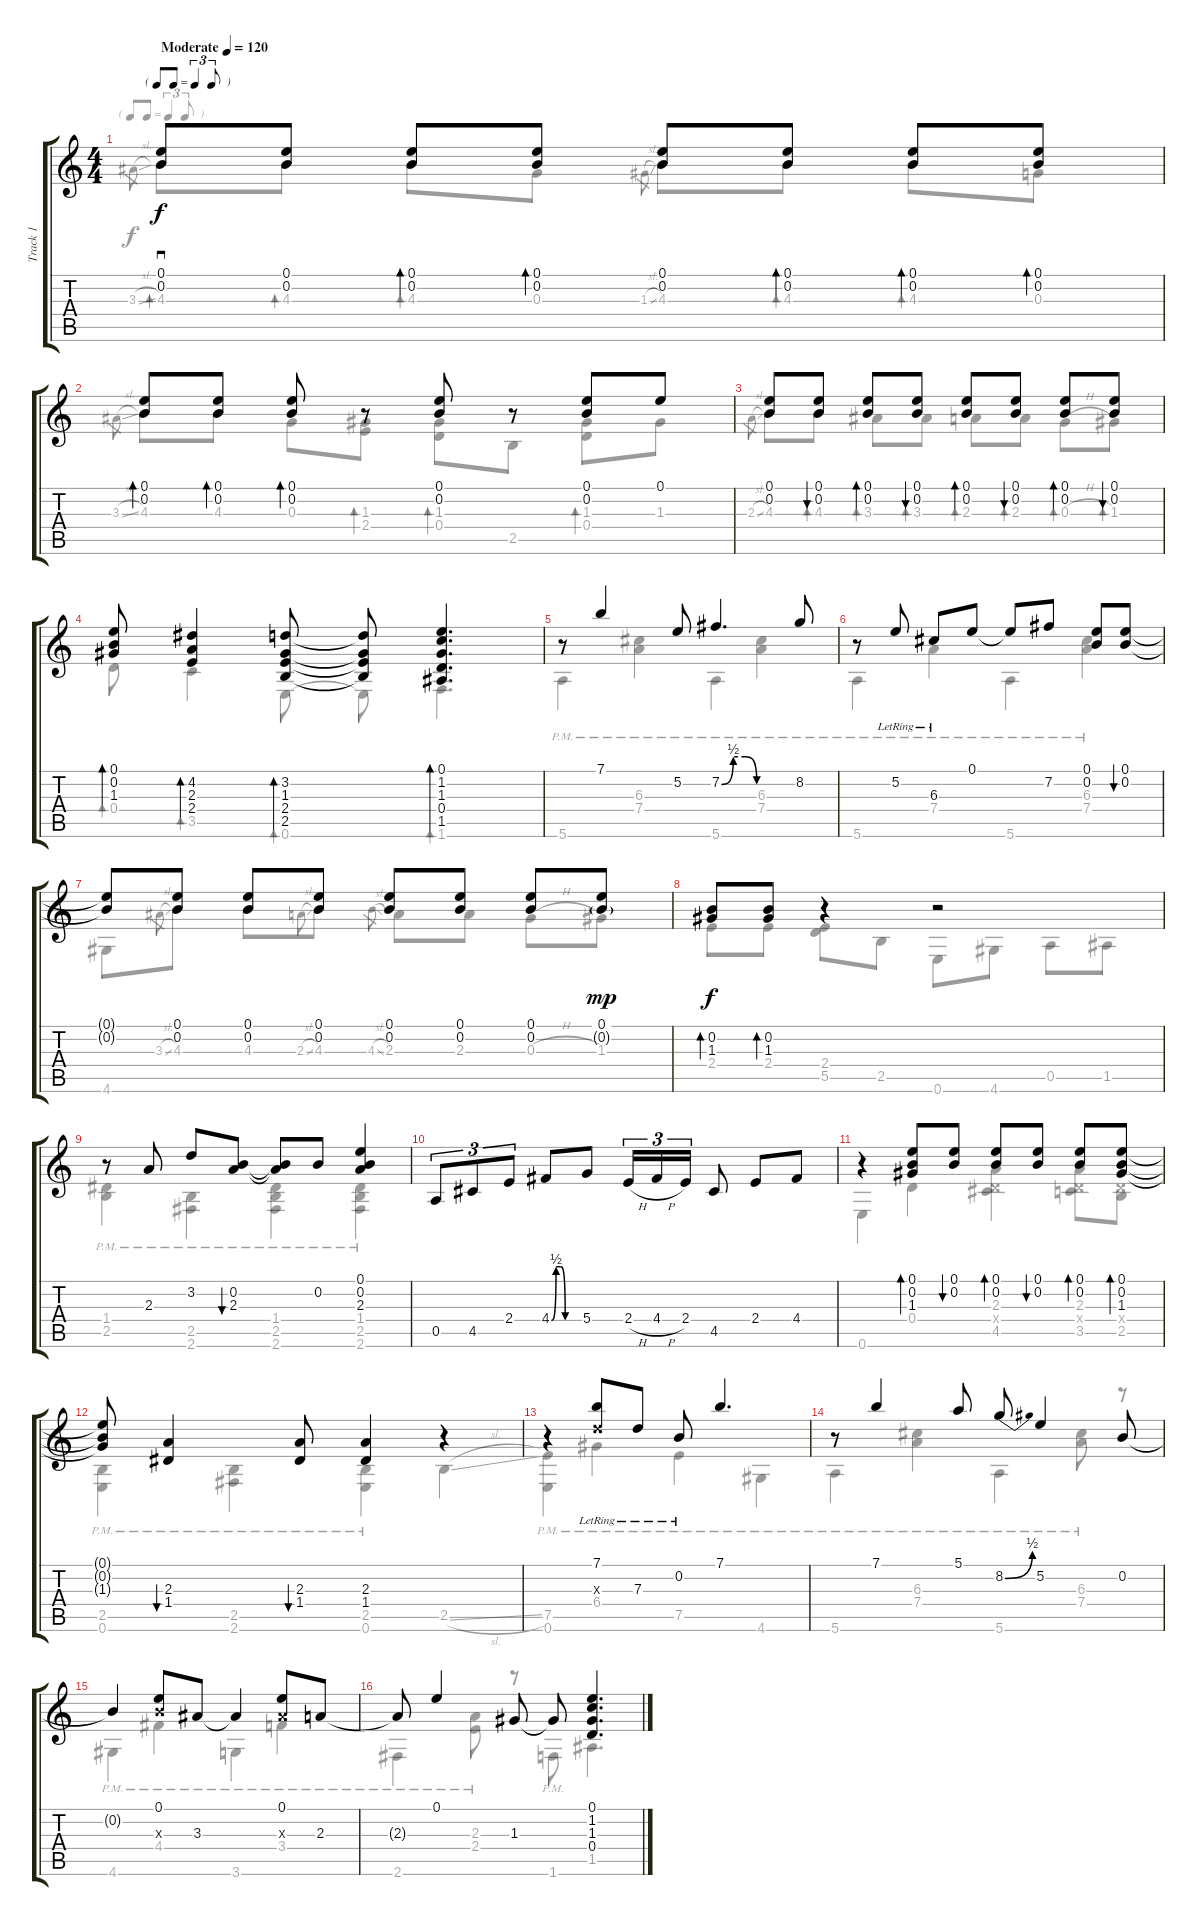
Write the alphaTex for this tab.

\track ("Track 1" "Track 1") {instrument acousticguitarsteel}
\staff {score tabs}
\tuning (E4 B3 G3 D3 A2 E2) {hide}
\voice
\ts (4 4)
\tf triplet8th
\tempo (120 "Moderate")
\clef g2
\ks c
(0.1 0.2).8{sd dy f instrument acousticguitarsteel} (0.1 0.2).8 (0.1 0.2).8{bd 240} (0.1 0.2).8{bd 240} (0.1 0.2).8 (0.1 0.2).8{bd 240} (0.1 0.2).8{bd 240} (0.1 0.2).8{bd 240} |
(0.1 0.2).8{bd 240} (0.1 0.2).8{bd 240} (0.1 0.2).8{bd 240} r.8 (0.1 0.2).8 r.8 (0.1 0.2).8 0.1.8 |
(0.1 0.2).8 (0.1 0.2).8{bu 240} (0.1 0.2).8{bd 240} (0.1 0.2).8{bu 240} (0.1 0.2).8{bd 240} (0.1 0.2).8{bu 240} (0.1 0.2).8{bd 240} (0.1 0.2).8{bu 240} |
(0.1 0.2 1.3).8{bd 240} (4.2 2.3 2.4).4{bd 480} (3.2 1.3 2.4 2.5).8{bd 240} (3.2{t} 1.3{t} 2.4{t} 2.5{t}).8 (0.1 1.2 1.3 0.4 1.5).4{d bd 480} |
r.8 7.1.4 5.2.8 7.2{be (custom 0 0 10 2 20 2 30 0 60 0)}.4{d} 8.2.8 |
r.8 5.2{lr}.8 6.3{lr}.8 0.1.8 0.1{t}.8 7.2.8 (0.1 0.2).8 (0.1 0.2).8{bu 240} |
(0.1{t} 0.2{t}).8 (0.1 0.2).8 (0.1 0.2).8 (0.1 0.2).8 (0.1 0.2).8 (0.1 0.2).8 (0.1 0.2).8 (0.1 0.2{g}).8{dy mp} |
(0.2 1.3).8{bd 240 dy f} (0.2 1.3).8{bd 240} r.4 r.2 |
r.8 2.3.8 3.2.8 (0.2 2.3).8{bu 240} (0.2{t} 2.3{t}).8 0.2.8 (0.1 0.2 2.3).4 |
0.5.8{tu (3 2)} 4.5.8{tu (3 2)} 2.4.8{tu (3 2)} 4.4{be (custom 0 0 10 2 20 2 30 0 60 0)}.8 5.4.8 2.4{h}.16{tu (3 2)} 4.4{h}.16{tu (3 2)} 2.4.16{tu (3 2)} 4.5.8 2.4.8 4.4.8 |
r.4 (0.1 0.2 1.3).8{bd 240} (0.1 0.2).8{bu 240} (0.1 0.2).8{bd 240} (0.1 0.2).8{bu 240} (0.1 0.2).8{bd 240} (0.1 0.2 1.3).8{bd 240} |
(0.1{t} 0.2{t} 1.3{t}).8 (2.3 1.4).4{bu 240} (2.3 1.4).8{bu 240} (2.3 1.4).4 r.4 |
r.4 (7.1{lr} 7.3{x}).8 7.3{lr}.8 0.2{lr}.8 7.1.4{d} |
r.8 7.1.4 5.1.8 8.2{be (bend 0 0 60 2)}.8 5.2.4 0.2.8 |
0.2{t}.4 (0.1 4.3{x}).8 3.3.8 3.3{t}.4 (0.1 3.3{x}).8 2.3.8 |
2.3{t}.8 0.1.4 1.3.8 1.3{t}.8 (0.1 1.2 1.3 0.4).4{d}
\voice
\clef g2
\ottava regular
\simile none
\ks c
3.3{sl}.8{gr dy f} 4.3.8{bd 240} 4.3.8{bd 240} 4.3.8{bd 240} 0.3.8 1.3{sl}.8{gr} 4.3.8 4.3.8{bd 240} 4.3.8{bd 240} 0.3.8 |
3.3{sl}.8{gr} 4.3.8 4.3.8 0.3.8 (1.3 2.4).8{bd 240} (1.3 0.4).8{bd 240} 2.5.8 (1.3 0.4).8{bd 240} 1.3.8 |
2.3{sl}.8{gr} 4.3.8 4.3.8{bd 240} 3.3.8{bd 240} 3.3.8{bd 240} 2.3.8{bd 240} 2.3.8{bd 240} 0.3{h}.8{bd 240} 1.3.8{bd 240} |
0.4.8{bd 240} 3.5.4{bd 480} 0.6.8{bd 240} 0.6{t}.8 1.6.4{d bd 480} |
5.6{pm}.4 (6.3{pm} 7.4{pm}).4 5.6{pm}.4 (6.3{pm} 7.4{pm}).4 |
5.6{pm}.4 7.4{pm}.4 5.6{pm}.4 (6.3{pm} 7.4{pm}).4 |
4.6.8 3.3{sl}.8{gr} 4.3.8 4.3.8 2.3{sl}.8{gr onbeat} 4.3.8 4.3{sl}.8{gr} 2.3.8 2.3.8 0.3{h}.8 1.3.8 |
2.4.8 2.4.8 (2.4 5.5).8 2.5.8 0.6.8 4.6.8 0.5.8 1.5.8 |
(1.4{pm} 2.5{pm}).4 (2.5{pm} 2.6{pm}).4 (1.4{pm} 2.5{pm} 2.6{pm}).4 (1.4{pm} 2.5{pm} 2.6{pm}).4 |
|
0.6.4 0.4.4 (2.3 0.4{x} 4.5).4 (2.3 0.4{x} 3.5).8 (0.4{x} 2.5).8 |
(2.5{pm} 0.6{pm}).4 (2.5{pm} 2.6{pm}).4 (2.5{pm} 0.6{pm}).4 2.5{sl}.4 |
(7.5{pm} 0.6{pm}).4 6.4{pm}.4 7.5{pm}.4 4.6{pm}.4 |
5.6{pm}.4 (6.3{pm} 7.4{pm}).4 5.6{pm}.4 (6.3{pm} 7.4{pm}).8 r.8 |
4.6{pm}.4 4.4{pm}.4 3.6{pm}.4 3.4{pm}.4 |
2.6{pm}.4 (2.3{pm} 2.4{pm}).8 r.8 1.6{pm}.8 1.5.4{d}
